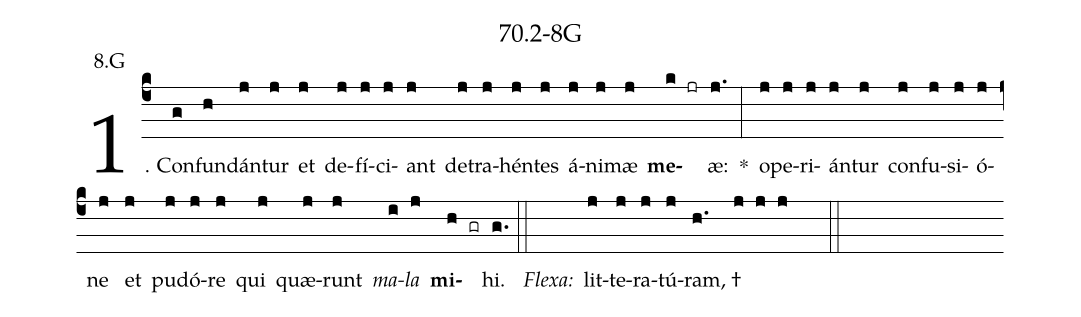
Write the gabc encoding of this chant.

name: 70.2-8G;
annotation: 8.G;
%%
(c4)1. Con(g)fun(h)dán(j)tur(j) et(j) de(j)fí(j)ci(j)ant(j) de(j)tra(j)hén(j)tes(j) á(j)ni(j)mæ(j) <b>me</b>(k jr)æ:(j.) *(:) o(j)pe(j)ri(j)án(j)tur(j) con(j)fu(j)si(j)ó(j)ne(j) et(j) pu(j)dó(j)re(j) qui(j) quæ(j)runt(j) <i>ma</i>(i)<i>la</i>(j) <b>mi</b>(h gr)hi.(g.) (::)
<i>Flexa:</i>(////)  lit(j)te(j)ra(j)tú(j)ram, †(h.//// j j j  ::)
